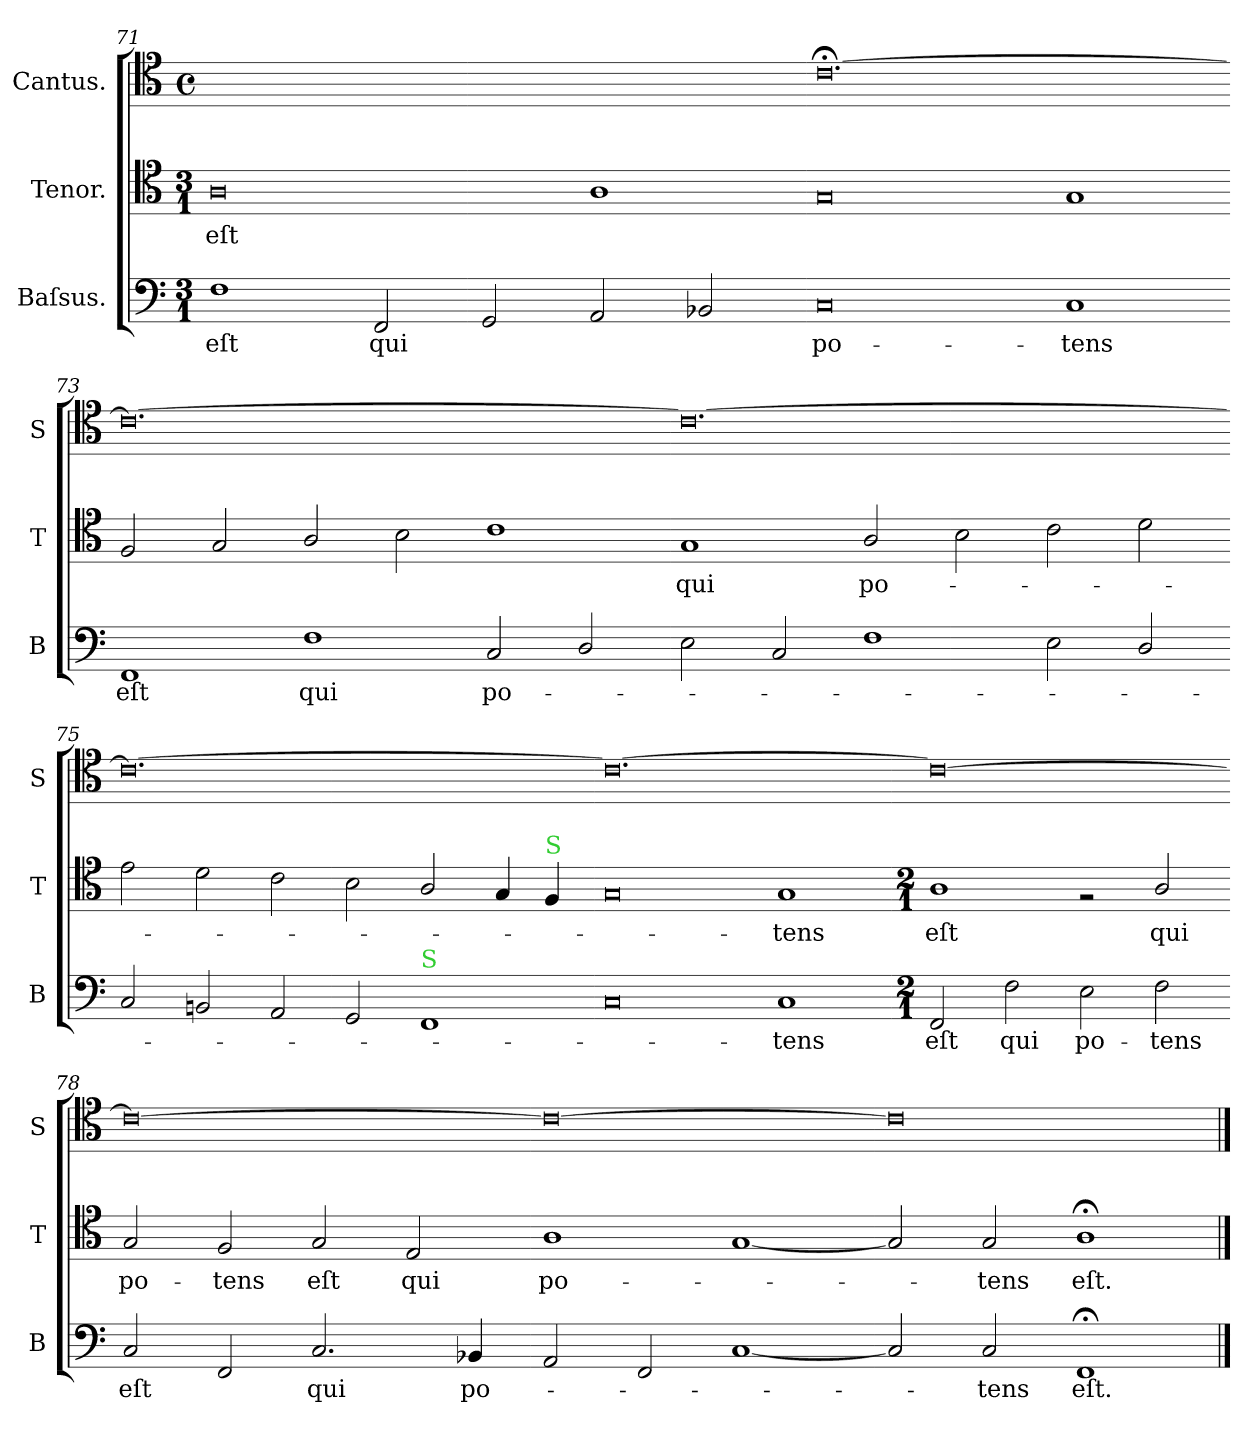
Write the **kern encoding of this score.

**kern	**text	**kern	**text	**kern
*part3	*part3	*part2	*part2	*part1
*staff3	*staff3	*staff2	*staff2	*staff1
*I"Baſsus.	*	*I"Tenor.	*	*I"Cantus.
*I'B	*	*I'T	*	*I'S
*clefF4	*	*clefC4	*	*clefC4
*k[]	*	*k[]	*	*k[]
*M3/1	*	*M3/1	*	*M3/1
*	*	*	*	*met(c)
=71	=71	=71	=71	=71
!	!	!	!LO:LY:i	!
1F	eſt	0A	eſt	0.ryy
2FF/	qui	.	.	.
2GG/	.	.	.	.
2AA/	.	1A	.	.
2BB-X/	.	.	.	.
=72-	=72-	=72-	=72-	=72-
0C	po-	0G	.	[0.c;<;
1C	-tens	1G	.	.
=73-	=73-	=73-	=73-	=73-
1FF	eſt	2F/	.	0.c_
.	.	2G/	.	.
1F	qui	2A/	.	.
.	.	2B\	.	.
2C/	po-	1c	.	.
2D/	.	.	.	.
=74-	=74-	=74-	=74-	=74-
2E\	.	1G	qui	0.c_
2C/	.	.	.	.
1F	.	2A/	po-	.
.	.	2B\	.	.
2E\	.	2c\	.	.
2D/	.	2d\	.	.
=75-	=75-	=75-	=75-	=75-
2C/	.	2e\	.	0.c_
2BBn/	.	2d\	.	.
2AA/	.	2c\	.	.
2GG/	.	2B\	.	.
!LO:TX:a:color=limegreen:t=S	!	!	!	!
1FF	.	2A/	.	.
.	.	4G/	.	.
!	!	!LO:TX:a:color=limegreen:t=S	!	!
.	.	4F/	.	.
=76-	=76-	=76-	=76-	=76-
0C	.	0G	.	0.c_
1C	-tens	1G	-tens	.
=77-	=77-	=77-	=77-	=77-
*M2/1	*	*M2/1	*	*
2FF/	eſt	1A	eſt	0c_
2F\	qui	.	.	.
2E\	po-	2rF	.	.
2F\	-tens	2A/	qui	.
=78-	=78-	=78-	=78-	=78-
2C/	eſt	2G/	po-	0c_
2FF/	.	2F/	-tens	.
2.C/	qui	2G/	eſt	.
.	.	2E/	qui	.
4BB-X/	po-	.	.	.
=79-	=79-	=79-	=79-	=79-
2AA/	.	1A	po-	0c_
2FF/	.	.	.	.
[1C	.	[1G	.	.
=80-	=80-	=80-	=80-	=80-
2C]	.	2G]	.	0c]
2C/	-tens	2G/	-tens	.
1FF;<;	eſt.	1A;<;	eſt.	.
==	==	==	==	==
*-	*-	*-	*-	*-
